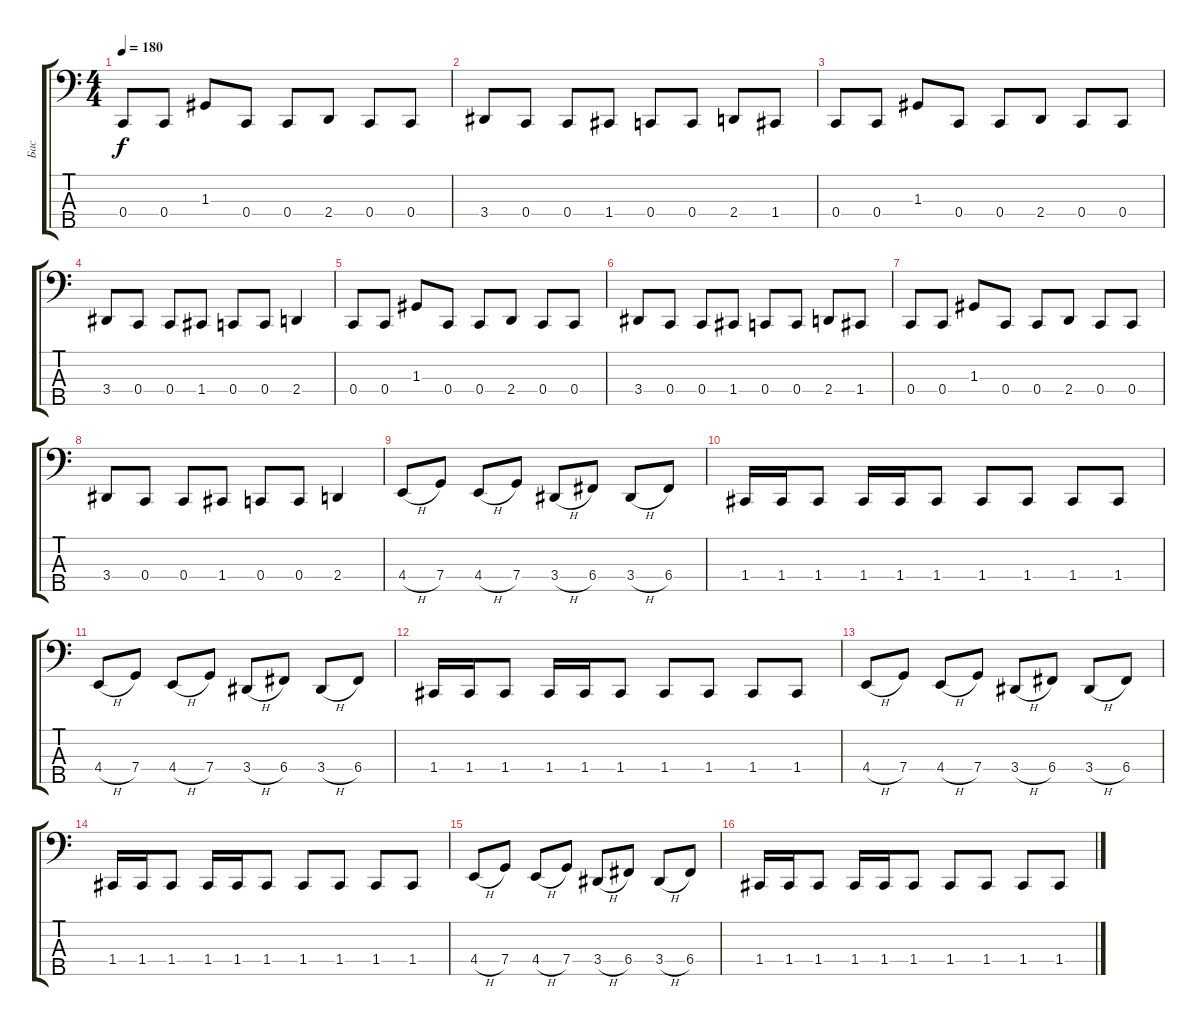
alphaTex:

\track ("Бас" "Бас") {instrument electricbassfinger}
\staff {score tabs}
\tuning (F2 C2 G1 C1 A0) {hide}
\ts (4 4)
\tempo 180
\clef f4
\ks c
0.4.8{dy f} 0.4.8 1.3.8 0.4.8 0.4.8 2.4.8 0.4.8 0.4.8 |
3.4.8 0.4.8 0.4.8 1.4.8 0.4.8 0.4.8 2.4.8 1.4.8 |
0.4.8 0.4.8 1.3.8 0.4.8 0.4.8 2.4.8 0.4.8 0.4.8 |
3.4.8 0.4.8 0.4.8 1.4.8 0.4.8 0.4.8 2.4.4 |
0.4.8 0.4.8 1.3.8 0.4.8 0.4.8 2.4.8 0.4.8 0.4.8 |
3.4.8 0.4.8 0.4.8 1.4.8 0.4.8 0.4.8 2.4.8 1.4.8 |
0.4.8 0.4.8 1.3.8 0.4.8 0.4.8 2.4.8 0.4.8 0.4.8 |
3.4.8 0.4.8 0.4.8 1.4.8 0.4.8 0.4.8 2.4.4 |
4.4{h}.8 7.4.8 4.4{h}.8 7.4.8 3.4{h}.8 6.4.8 3.4{h}.8 6.4.8 |
1.4.16 1.4.16 1.4.8 1.4.16 1.4.16 1.4.8 1.4.8 1.4.8 1.4.8 1.4.8 |
4.4{h}.8 7.4.8 4.4{h}.8 7.4.8 3.4{h}.8 6.4.8 3.4{h}.8 6.4.8 |
1.4.16 1.4.16 1.4.8 1.4.16 1.4.16 1.4.8 1.4.8 1.4.8 1.4.8 1.4.8 |
4.4{h}.8 7.4.8 4.4{h}.8 7.4.8 3.4{h}.8 6.4.8 3.4{h}.8 6.4.8 |
1.4.16 1.4.16 1.4.8 1.4.16 1.4.16 1.4.8 1.4.8 1.4.8 1.4.8 1.4.8 |
4.4{h}.8 7.4.8 4.4{h}.8 7.4.8 3.4{h}.8 6.4.8 3.4{h}.8 6.4.8 |
1.4.16 1.4.16 1.4.8 1.4.16 1.4.16 1.4.8 1.4.8 1.4.8 1.4.8 1.4.8
